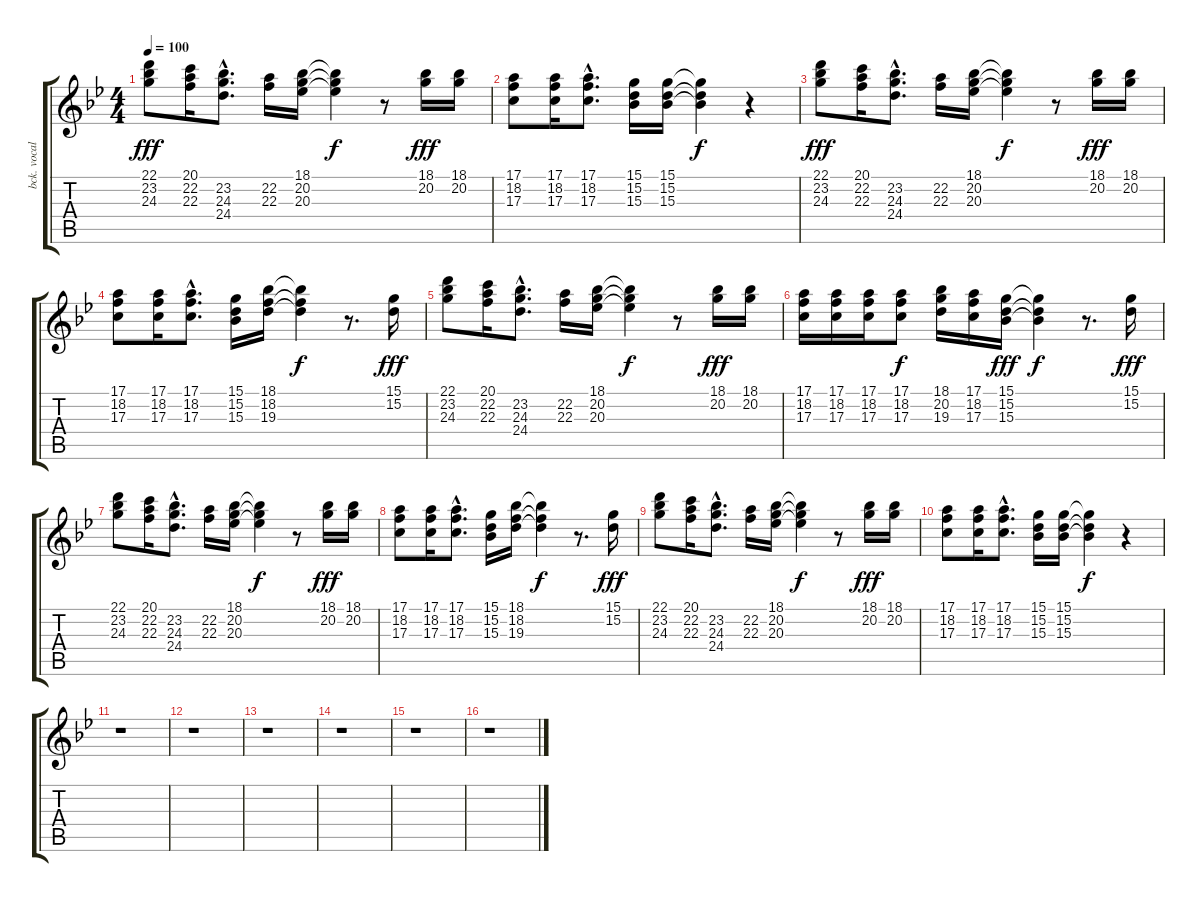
\track ("bck. vocal" "bck. vocal") {instrument synthvoice}
\staff {score tabs}
\tuning (E4 B3 G3 D3 A2 E2) {hide}
\ts (4 4)
\tempo 100
\clef g2
\ks gminor
(22.1 23.2 24.3).8{dy fff} (20.1 22.2 22.3).16 (23.2{hac} 24.3{hac} 24.4{hac}).8{d} (22.2 22.3).16 (18.1 20.2 20.3).16 (18.1{t} 20.2{t} 20.3{t}).4{dy f} r.8 (18.1 20.2).16{dy fff} (18.1 20.2).16 |
(17.1 18.2 17.3).8 (17.1 18.2 17.3).16 (17.1{hac} 18.2{hac} 17.3{hac}).8{d} (15.1 15.2 15.3).16 (15.1 15.2 15.3).16 (15.1{t} 15.2{t} 15.3{t}).4{dy f} r.4 |
(22.1 23.2 24.3).8{dy fff} (20.1 22.2 22.3).16 (23.2{hac} 24.3{hac} 24.4{hac}).8{d} (22.2 22.3).16 (18.1 20.2 20.3).16 (18.1{t} 20.2{t} 20.3{t}).4{dy f} r.8 (18.1 20.2).16{dy fff} (18.1 20.2).16 |
(17.1 18.2 17.3).8 (17.1 18.2 17.3).16 (17.1{hac} 18.2{hac} 17.3{hac}).8{d} (15.1 15.2 15.3).16 (18.1 18.2 19.3).16 (18.1{t} 18.2{t} 19.3{t}).4{dy f} r.8{d} (15.1 15.2).16{dy fff} |
(22.1 23.2 24.3).8 (20.1 22.2 22.3).16 (23.2{hac} 24.3{hac} 24.4{hac}).8{d} (22.2 22.3).16 (18.1 20.2 20.3).16 (18.1{t} 20.2{t} 20.3{t}).4{dy f} r.8 (18.1 20.2).16{dy fff} (18.1 20.2).16 |
(17.1 18.2 17.3).16 (17.1 18.2 17.3).16 (17.1 18.2 17.3).16 (17.1 18.2 17.3).8{dy f} (18.1 20.2 19.3).16 (17.1 18.2 17.3).16 (15.1 15.2 15.3).16{dy fff} (15.1{t} 15.2{t} 15.3{t}).4{dy f} r.8{d} (15.1 15.2).16{dy fff} |
(22.1 23.2 24.3).8 (20.1 22.2 22.3).16 (23.2{hac} 24.3{hac} 24.4{hac}).8{d} (22.2 22.3).16 (18.1 20.2 20.3).16 (18.1{t} 20.2{t} 20.3{t}).4{dy f} r.8 (18.1 20.2).16{dy fff} (18.1 20.2).16 |
(17.1 18.2 17.3).8 (17.1 18.2 17.3).16 (17.1{hac} 18.2{hac} 17.3{hac}).8{d} (15.1 15.2 15.3).16 (18.1 18.2 19.3).16 (18.1{t} 18.2{t} 19.3{t}).4{dy f} r.8{d} (15.1 15.2).16{dy fff} |
(22.1 23.2 24.3).8 (20.1 22.2 22.3).16 (23.2{hac} 24.3{hac} 24.4{hac}).8{d} (22.2 22.3).16 (18.1 20.2 20.3).16 (18.1{t} 20.2{t} 20.3{t}).4{dy f} r.8 (18.1 20.2).16{dy fff} (18.1 20.2).16 |
(17.1 18.2 17.3).8 (17.1 18.2 17.3).16 (17.1{hac} 18.2{hac} 17.3{hac}).8{d} (15.1 15.2 15.3).16 (15.1 15.2 15.3).16 (15.1{t} 15.2{t} 15.3{t}).4{dy f} r.4 |
r.1 |
r.1 |
r.1 |
r.1 |
r.1 |
r.1
